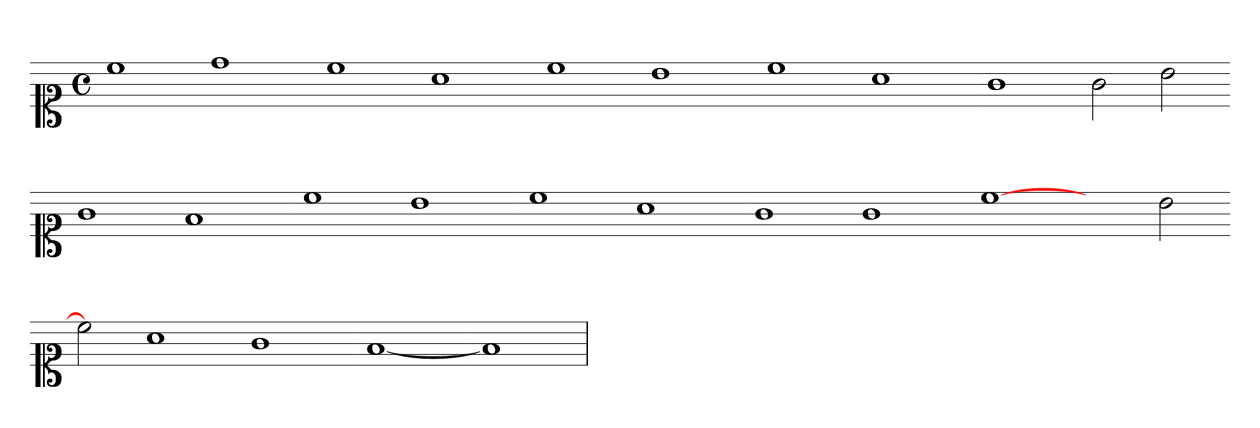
**kern
*part1
*staff1
*clefC1
*k[]
*M4/4
*met(c)
=
1cc
1dd
=-
1cc
1a
=-
1cc
1b
=-
1cc
1a
=-
1g
2g
2b
=-
1g
1f
=-
1cc
1b
=-
1cc
1a
=-
1g
1g
=-
[1cc
2ryy
2b
=-
2cc]
1a
1g
=-
[1f
=1-
1f]
=
*-
